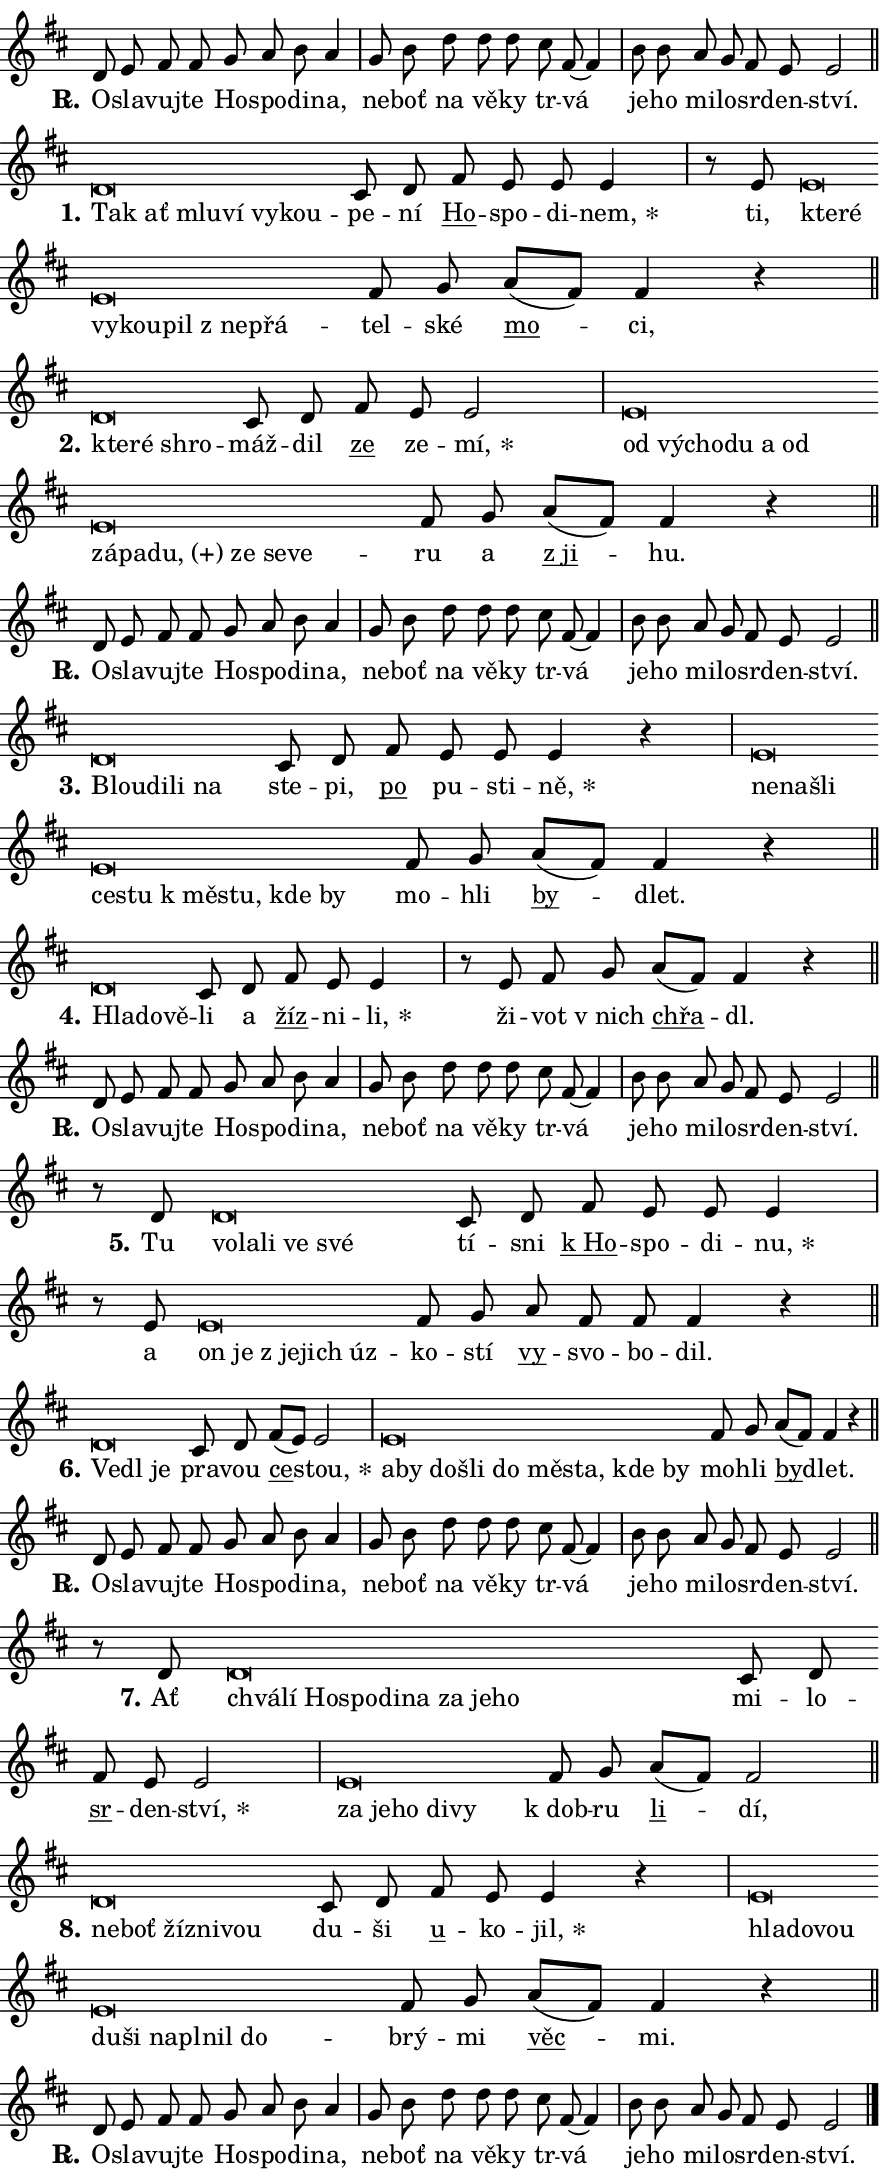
\version "2.24.0"
\header { tagline = "" }
\paper {
  indent = 0\cm
  top-margin = 0\cm
  right-margin = 0.13\cm % to fit lyric hyphens
  bottom-margin = 0\cm
  left-margin = 0\cm
  paper-width = 15\cm
  page-breaking = #ly:one-page-breaking
  system-system-spacing.basic-distance = #11
  score-system-spacing.basic-distance = #11
  ragged-last = ##f
}


%% Author: Thomas Morley
%% https://lists.gnu.org/archive/html/lilypond-user/2020-05/msg00002.html
#(define (line-position grob)
"Returns position of @var[grob} in current system:
   @code{'start}, if at first time-step
   @code{'end}, if at last time-step
   @code{'middle} otherwise
"
  (let* ((col (ly:item-get-column grob))
         (ln (ly:grob-object col 'left-neighbor))
         (rn (ly:grob-object col 'right-neighbor))
         (col-to-check-left (if (ly:grob? ln) ln col))
         (col-to-check-right (if (ly:grob? rn) rn col))
         (break-dir-left
           (and
             (ly:grob-property col-to-check-left 'non-musical #f)
             (ly:item-break-dir col-to-check-left)))
         (break-dir-right
           (and
             (ly:grob-property col-to-check-right 'non-musical #f)
             (ly:item-break-dir col-to-check-right))))
        (cond ((eqv? 1 break-dir-left) 'start)
              ((eqv? -1 break-dir-right) 'end)
              (else 'middle))))

#(define (tranparent-at-line-position vctor)
  (lambda (grob)
  "Relying on @code{line-position} select the relevant enry from @var{vctor}.
Used to determine transparency,"
    (case (line-position grob)
      ((end) (not (vector-ref vctor 0)))
      ((middle) (not (vector-ref vctor 1)))
      ((start) (not (vector-ref vctor 2))))))

noteHeadBreakVisibility =
#(define-music-function (break-visibility)(vector?)
"Makes @code{NoteHead}s transparent relying on @var{break-visibility}"
#{
  \override NoteHead.transparent =
    #(tranparent-at-line-position break-visibility)
#})

#(define delete-ledgers-for-transparent-note-heads
  (lambda (grob)
    "Reads whether a @code{NoteHead} is transparent.
If so this @code{NoteHead} is removed from @code{'note-heads} from
@var{grob}, which is supposed to be @code{LedgerLineSpanner}.
As a result ledgers are not printed for this @code{NoteHead}"
    (let* ((nhds-array (ly:grob-object grob 'note-heads))
           (nhds-list
             (if (ly:grob-array? nhds-array)
                 (ly:grob-array->list nhds-array)
                 '()))
           ;; Relies on the transparent-property being done before
           ;; Staff.LedgerLineSpanner.after-line-breaking is executed.
           ;; This is fragile ...
           (to-keep
             (remove
               (lambda (nhd)
                 (ly:grob-property nhd 'transparent #f))
               nhds-list)))
      ;; TODO find a better method to iterate over grob-arrays, similiar
      ;; to filter/remove etc for lists
      ;; For now rebuilt from scratch
      (set! (ly:grob-object grob 'note-heads)  '())
      (for-each
        (lambda (nhd)
          (ly:pointer-group-interface::add-grob grob 'note-heads nhd))
        to-keep))))

squashNotes = {
  \override NoteHead.X-extent = #'(-0.2 . 0.2)
  \override NoteHead.Y-extent = #'(-0.75 . 0)
  \override NoteHead.stencil =
    #(lambda (grob)
       (let ((pos (ly:grob-property grob 'staff-position)))
         (begin
           (if (< pos -7) (display "ERROR: Lower brevis then expected\n") (display ""))
           (if (<= pos -6) ly:text-interface::print ly:note-head::print))))
}
unSquashNotes = {
  \revert NoteHead.X-extent
  \revert NoteHead.Y-extent
  \revert NoteHead.stencil
}

hideNotes = \noteHeadBreakVisibility #begin-of-line-visible
unHideNotes = \noteHeadBreakVisibility #all-visible

% work-around for resetting accidentals
% https://lilypond.org/doc/v2.23/Documentation/notation/displaying-rhythms#unmetered-music
cadenzaMeasure = {
  \cadenzaOff
  \partial 1024 s1024
  \cadenzaOn
}

#(define-markup-command (accent layout props text) (markup?)
  "Underline accented syllable"
  (interpret-markup layout props
    #{\markup \override #'(offset . 4.3) \underline { #text }#}))

responsum = \markup \concat {
  "R" \hspace #-1.05 \path #0.1 #'((moveto 0 0.07) (lineto 0.9 0.8)) \hspace #0.05 "."
}

spaceSize = #0.6828661417322834 % exact space size for TeX Gyre Schola

\layout {
  \context {
    \Staff
    \remove "Time_signature_engraver"
    \override LedgerLineSpanner.after-line-breaking = #delete-ledgers-for-transparent-note-heads
  }
  \context {
    \Lyrics {
      \override LyricSpace.minimum-distance = \spaceSize
      \override LyricText.font-name = #"TeX Gyre Schola"
      \override LyricText.font-size = 1
      \override StanzaNumber.font-name = #"TeX Gyre Schola Bold"
      \override StanzaNumber.font-size = 1
    }
  }
  \context {
    \Score 
    \override NoteHead.text =
      #(lambda (grob) 
        (let ((pos (ly:grob-property grob 'staff-position)))
          #{\markup {
            \combine
              \halign #-0.55 \raise #(if (= pos -6) 0 0.5) \override #'(thickness . 2) \draw-line #'(3.2 . 0)
              \musicglyph "noteheads.sM1"
          }#}))
  }
}

% magnetic-lyrics.ily
%
%   written by
%     Jean Abou Samra <jean@abou-samra.fr>
%     Werner Lemberg <wl@gnu.org>
%
%   adapted by
%     Jiri Hon <jiri.hon@gmail.com>
%
% Version 2022-Apr-15

% https://www.mail-archive.com/lilypond-user@gnu.org/msg149350.html

#(define (Left_hyphen_pointer_engraver context)
   "Collect syllable-hyphen-syllable occurrences in lyrics and store
them in properties.  This engraver only looks to the left.  For
example, if the lyrics input is @code{foo -- bar}, it does the
following.

@itemize @bullet
@item
Set the @code{text} property of the @code{LyricHyphen} grob between
@q{foo} and @q{bar} to @code{foo}.

@item
Set the @code{left-hyphen} property of the @code{LyricText} grob with
text @q{foo} to the @code{LyricHyphen} grob between @q{foo} and
@q{bar}.
@end itemize

Use this auxiliary engraver in combination with the
@code{lyric-@/text::@/apply-@/magnetic-@/offset!} hook."
   (let ((hyphen #f)
         (text #f))
     (make-engraver
      (acknowledgers
       ((lyric-syllable-interface engraver grob source-engraver)
        (set! text grob)))
      (end-acknowledgers
       ((lyric-hyphen-interface engraver grob source-engraver)
        ;(when (not (grob::has-interface grob 'lyric-space-interface))
          (set! hyphen grob)));)
      ((stop-translation-timestep engraver)
       (when (and text hyphen)
         (ly:grob-set-object! text 'left-hyphen hyphen))
       (set! text #f)
       (set! hyphen #f)))))

#(define (lyric-text::apply-magnetic-offset! grob)
   "If the space between two syllables is less than the value in
property @code{LyricText@/.details@/.squash-threshold}, move the right
syllable to the left so that it gets concatenated with the left
syllable.

Use this function as a hook for
@code{LyricText@/.after-@/line-@/breaking} if the
@code{Left_@/hyphen_@/pointer_@/engraver} is active."
   (let ((hyphen (ly:grob-object grob 'left-hyphen #f)))
     (when hyphen
       (let ((left-text (ly:spanner-bound hyphen LEFT)))
         (when (grob::has-interface left-text 'lyric-syllable-interface)
           (let* ((common (ly:grob-common-refpoint grob left-text X))
                  (this-x-ext (ly:grob-extent grob common X))
                  (left-x-ext
                   (begin
                     ;; Trigger magnetism for left-text.
                     (ly:grob-property left-text 'after-line-breaking)
                     (ly:grob-extent left-text common X)))
                  ;; `delta` is the gap width between two syllables.
                  (delta (- (interval-start this-x-ext)
                            (interval-end left-x-ext)))
                  (details (ly:grob-property grob 'details))
                  (threshold (assoc-get 'squash-threshold details 0.2)))
             (when (< delta threshold)
               (let* (;; We have to manipulate the input text so that
                      ;; ligatures crossing syllable boundaries are not
                      ;; disabled.  For languages based on the Latin
                      ;; script this is essentially a beautification.
                      ;; However, for non-Western scripts it can be a
                      ;; necessity.
                      (lt (ly:grob-property left-text 'text))
                      (rt (ly:grob-property grob 'text))
                      (is-space (grob::has-interface hyphen 'lyric-space-interface))
                      (space (if is-space " " ""))
                      (extra-delta (if is-space spaceSize 0))
                      ;; Append new syllable.
                      (ltrt-space (if (and (string? lt) (string? rt))
                                (string-append lt space rt)
                                (make-concat-markup (list lt space rt))))
                      ;; Right-align `ltrt` to the right side.
                      (ltrt-space-markup (grob-interpret-markup
                               grob
                               (make-translate-markup
                                (cons (interval-length this-x-ext) 0)
                                (make-right-align-markup ltrt-space)))))
                 (begin
                   ;; Don't print `left-text`.
                   (ly:grob-set-property! left-text 'stencil #f)
                   ;; Set text and stencil (which holds all collected
                   ;; syllables so far) and shift it to the left.
                   (ly:grob-set-property! grob 'text ltrt-space)
                   (ly:grob-set-property! grob 'stencil ltrt-space-markup)
                   (ly:grob-translate-axis! grob (- (- delta extra-delta)) X))))))))))


#(define (lyric-hyphen::displace-bounds-first grob)
   ;; Make very sure this callback isn't triggered too early.
   (let ((left (ly:spanner-bound grob LEFT))
         (right (ly:spanner-bound grob RIGHT)))
     (ly:grob-property left 'after-line-breaking)
     (ly:grob-property right 'after-line-breaking)
     (ly:lyric-hyphen::print grob)))

squashThreshold = #0.4

\layout {
  \context {
    \Lyrics
    \consists #Left_hyphen_pointer_engraver
    \override LyricText.after-line-breaking =
      #lyric-text::apply-magnetic-offset!
    \override LyricHyphen.stencil = #lyric-hyphen::displace-bounds-first
    \override LyricText.details.squash-threshold = \squashThreshold
    \override LyricHyphen.minimum-distance = 0
    \override LyricHyphen.minimum-length = \squashThreshold
  }
}

squashText = \override LyricText.details.squash-threshold = 9999
unSquashText = \override LyricText.details.squash-threshold = \squashThreshold

leftText = \override LyricText.self-alignment-X = #LEFT
unLeftText = \revert LyricText.self-alignment-X

starOffset = #(lambda (grob) 
                (let ((x_offset (ly:self-alignment-interface::aligned-on-x-parent grob)))
                  (if (= x_offset 0) 0 (+ x_offset 1.2))))

star = #(define-music-function (syllable)(string?)
"Append star separator at the end of a syllable"
#{
  \once \override LyricText.X-offset = #starOffset
  \lyricmode { \markup {
    #syllable
    \override #'((font-name . "TeX Gyre Schola Bold")) \hspace #0.2 \lower #0.65 \larger "*"
  } }
#})

starAccent = #(define-music-function (syllable)(string?)
"Append star separator at the end of a syllable and make accent"
#{
  \once \override LyricText.X-offset = #starOffset
  \lyricmode { \markup {
    \accent #syllable
    \override #'((font-name . "TeX Gyre Schola Bold")) \hspace #0.2 \lower #0.65 \larger "*"
  } }
#})

breath = #(define-music-function (syllable)(string?)
"Append breathing indicator at the end of a syllable"
#{
  \lyricmode { \markup { #syllable "+" } }
#})

optionalBreath = #(define-music-function (syllable)(string?)
"Append optional breathing indicator at the end of a syllable"
#{
  \lyricmode { \markup { #syllable "(+)" } }
#})


\score {
    <<
        \new Voice = "melody" { \cadenzaOn \key d \major \relative { d'8 e fis fis g a b a4 \cadenzaMeasure \bar "|" g8 b d d d \bar "" cis fis,~ fis4 \cadenzaMeasure \bar "|" b8 b a g fis e e2 \cadenzaMeasure \bar "||" \break } }
        \new Lyrics \lyricsto "melody" { \lyricmode { \set stanza = \responsum
O -- sla -- vuj -- te Ho -- spo -- di -- na, ne -- boť na vě -- ky tr -- vá je -- ho mi -- lo -- sr -- den -- ství. } }
    >>
    \layout {}
}

\score {
    <<
        \new Voice = "melody" { \cadenzaOn \key d \major \relative { \squashNotes d'\breve*1/16 \hideNotes \breve*1/16 \bar "" \breve*1/16 \bar "" \breve*1/16 \bar "" \breve*1/16 \breve*1/16 \bar "" \unHideNotes \unSquashNotes cis8 d \bar "" fis e e e4 \cadenzaMeasure \bar "|" r8 e8 \squashNotes e\breve*1/16 \hideNotes \breve*1/16 \bar "" \breve*1/16 \bar "" \breve*1/16 \bar "" \breve*1/16 \bar "" \breve*1/16 \breve*1/16 \bar "" \unHideNotes \unSquashNotes fis8 g \bar "" a[( fis)] fis4 r \cadenzaMeasure \bar "||" \break } }
        \new Lyrics \lyricsto "melody" { \lyricmode { \set stanza = "1."
\leftText Tak \squashText ať mlu -- ví vy -- kou -- \unLeftText \unSquashText pe -- ní \markup \accent Ho -- spo -- di -- \star nem, ti, \leftText kte -- \squashText ré vy -- kou -- pil "z ne" -- přá -- \unLeftText \unSquashText tel -- ské \markup \accent mo -- ci, } }
    >>
    \layout {}
}

\score {
    <<
        \new Voice = "melody" { \cadenzaOn \key d \major \relative { \squashNotes d'\breve*1/16 \hideNotes \breve*1/16 \breve*1/16 \bar "" \unHideNotes \unSquashNotes cis8 d \bar "" fis e e2 \cadenzaMeasure \bar "|" \squashNotes e\breve*1/16 \hideNotes \breve*1/16 \bar "" \breve*1/16 \bar "" \breve*1/16 \bar "" \breve*1/16 \bar "" \breve*1/16 \bar "" \breve*1/16 \bar "" \breve*1/16 \bar "" \breve*1/16 \bar "" \breve*1/16 \bar "" \breve*1/16 \breve*1/16 \bar "" \unHideNotes \unSquashNotes fis8 g \bar "" a[( fis)] fis4 r \cadenzaMeasure \bar "||" \break } }
        \new Lyrics \lyricsto "melody" { \lyricmode { \set stanza = "2."
\leftText kte -- \squashText ré shro -- \unLeftText \unSquashText máž -- dil \markup \accent ze ze -- \star mí, \leftText od \squashText vý -- cho -- du a od zá -- pa -- \optionalBreath du, ze se -- ve -- \unLeftText \unSquashText ru a \markup \accent "z ji" -- hu. } }
    >>
    \layout {}
}

\score {
    <<
        \new Voice = "melody" { \cadenzaOn \key d \major \relative { d'8 e fis fis g a b a4 \cadenzaMeasure \bar "|" g8 b d d d \bar "" cis fis,~ fis4 \cadenzaMeasure \bar "|" b8 b a g fis e e2 \cadenzaMeasure \bar "||" \break } }
        \new Lyrics \lyricsto "melody" { \lyricmode { \set stanza = \responsum
O -- sla -- vuj -- te Ho -- spo -- di -- na, ne -- boť na vě -- ky tr -- vá je -- ho mi -- lo -- sr -- den -- ství. } }
    >>
    \layout {}
}

\score {
    <<
        \new Voice = "melody" { \cadenzaOn \key d \major \relative { \squashNotes d'\breve*1/16 \hideNotes \breve*1/16 \bar "" \breve*1/16 \breve*1/16 \bar "" \unHideNotes \unSquashNotes cis8 d \bar "" fis e e e4 r \cadenzaMeasure \bar "|" \squashNotes e\breve*1/16 \hideNotes \breve*1/16 \bar "" \breve*1/16 \bar "" \breve*1/16 \bar "" \breve*1/16 \bar "" \breve*1/16 \bar "" \breve*1/16 \bar "" \breve*1/16 \breve*1/16 \bar "" \unHideNotes \unSquashNotes fis8 g \bar "" a[( fis)] fis4 r \cadenzaMeasure \bar "||" \break } }
        \new Lyrics \lyricsto "melody" { \lyricmode { \set stanza = "3."
\leftText Blou -- \squashText di -- li na \unLeftText \unSquashText ste -- pi, \markup \accent po pu -- sti -- \star ně, \leftText ne -- \squashText na -- šli ce -- stu "k mě" -- stu, kde by \unLeftText \unSquashText mo -- hli \markup \accent by -- dlet. } }
    >>
    \layout {}
}

\score {
    <<
        \new Voice = "melody" { \cadenzaOn \key d \major \relative { \squashNotes d'\breve*1/16 \hideNotes \breve*1/16 \breve*1/16 \bar "" \unHideNotes \unSquashNotes cis8 d \bar "" fis e e4 \cadenzaMeasure \bar "|" r8 e fis8 g \bar "" a[( fis)] fis4 r \cadenzaMeasure \bar "||" \break } }
        \new Lyrics \lyricsto "melody" { \lyricmode { \set stanza = "4."
\leftText Hla -- \squashText do -- vě -- \unLeftText \unSquashText li a \markup \accent žíz -- ni -- \star li, ži -- vot "v nich" \markup \accent chřa -- dl. } }
    >>
    \layout {}
}

\score {
    <<
        \new Voice = "melody" { \cadenzaOn \key d \major \relative { d'8 e fis fis g a b a4 \cadenzaMeasure \bar "|" g8 b d d d \bar "" cis fis,~ fis4 \cadenzaMeasure \bar "|" b8 b a g fis e e2 \cadenzaMeasure \bar "||" \break } }
        \new Lyrics \lyricsto "melody" { \lyricmode { \set stanza = \responsum
O -- sla -- vuj -- te Ho -- spo -- di -- na, ne -- boť na vě -- ky tr -- vá je -- ho mi -- lo -- sr -- den -- ství. } }
    >>
    \layout {}
}

\score {
    <<
        \new Voice = "melody" { \cadenzaOn \key d \major \relative { r8 d'8 \squashNotes d\breve*1/16 \hideNotes \breve*1/16 \bar "" \breve*1/16 \bar "" \breve*1/16 \breve*1/16 \bar "" \unHideNotes \unSquashNotes cis8 d \bar "" fis e e e4 \cadenzaMeasure \bar "|" r8 e8 \squashNotes e\breve*1/16 \hideNotes \breve*1/16 \bar "" \breve*1/16 \bar "" \breve*1/16 \breve*1/16 \bar "" \unHideNotes \unSquashNotes fis8 g \bar "" a fis fis fis4 r \cadenzaMeasure \bar "||" \break } }
        \new Lyrics \lyricsto "melody" { \lyricmode { \set stanza = "5."
Tu \leftText vo -- \squashText la -- li ve své \unLeftText \unSquashText tí -- sni \markup \accent "k Ho" -- spo -- di -- \star nu, a \leftText on \squashText je "z je" -- jich úz -- \unLeftText \unSquashText ko -- stí \markup \accent vy -- svo -- bo -- dil. } }
    >>
    \layout {}
}

\score {
    <<
        \new Voice = "melody" { \cadenzaOn \key d \major \relative { \squashNotes d'\breve*1/16 \hideNotes \breve*1/16 \breve*1/16 \bar "" \unHideNotes \unSquashNotes cis8 d \bar "" fis[( e)] e2 \cadenzaMeasure \bar "|" \squashNotes e\breve*1/16 \hideNotes \breve*1/16 \bar "" \breve*1/16 \bar "" \breve*1/16 \bar "" \breve*1/16 \bar "" \breve*1/16 \bar "" \breve*1/16 \bar "" \breve*1/16 \breve*1/16 \bar "" \unHideNotes \unSquashNotes fis8 g \bar "" a[( fis)] fis4 r \cadenzaMeasure \bar "||" \break } }
        \new Lyrics \lyricsto "melody" { \lyricmode { \set stanza = "6."
\leftText Ve -- \squashText dl je \unLeftText \unSquashText pra -- vou \markup \accent ce -- \star stou, \leftText a -- \squashText by do -- šli do mě -- sta, kde by \unLeftText \unSquashText mo -- hli \markup \accent by -- dlet. } }
    >>
    \layout {}
}

\score {
    <<
        \new Voice = "melody" { \cadenzaOn \key d \major \relative { d'8 e fis fis g a b a4 \cadenzaMeasure \bar "|" g8 b d d d \bar "" cis fis,~ fis4 \cadenzaMeasure \bar "|" b8 b a g fis e e2 \cadenzaMeasure \bar "||" \break } }
        \new Lyrics \lyricsto "melody" { \lyricmode { \set stanza = \responsum
O -- sla -- vuj -- te Ho -- spo -- di -- na, ne -- boť na vě -- ky tr -- vá je -- ho mi -- lo -- sr -- den -- ství. } }
    >>
    \layout {}
}

\score {
    <<
        \new Voice = "melody" { \cadenzaOn \key d \major \relative { r8 d'8 \squashNotes d\breve*1/16 \hideNotes \breve*1/16 \bar "" \breve*1/16 \bar "" \breve*1/16 \bar "" \breve*1/16 \bar "" \breve*1/16 \bar "" \breve*1/16 \bar "" \breve*1/16 \breve*1/16 \bar "" \unHideNotes \unSquashNotes cis8 d \bar "" fis e e2 \cadenzaMeasure \bar "|" \squashNotes e\breve*1/16 \hideNotes \breve*1/16 \bar "" \breve*1/16 \bar "" \breve*1/16 \breve*1/16 \bar "" \unHideNotes \unSquashNotes fis8 g \bar "" a[( fis)] fis2 \cadenzaMeasure \bar "||" \break } }
        \new Lyrics \lyricsto "melody" { \lyricmode { \set stanza = "7."
Ať \leftText chvá -- \squashText lí Ho -- spo -- di -- na za je -- ho \unLeftText \unSquashText mi -- lo -- \markup \accent sr -- den -- \star ství, \leftText za \squashText je -- ho di -- vy \unLeftText \unSquashText "k dob" -- ru \markup \accent li -- dí, } }
    >>
    \layout {}
}

\score {
    <<
        \new Voice = "melody" { \cadenzaOn \key d \major \relative { \squashNotes d'\breve*1/16 \hideNotes \breve*1/16 \bar "" \breve*1/16 \bar "" \breve*1/16 \breve*1/16 \bar "" \unHideNotes \unSquashNotes cis8 d \bar "" fis e e4 r \cadenzaMeasure \bar "|" \squashNotes e\breve*1/16 \hideNotes \breve*1/16 \bar "" \breve*1/16 \bar "" \breve*1/16 \bar "" \breve*1/16 \bar "" \breve*1/16 \bar "" \breve*1/16 \bar "" \breve*1/16 \breve*1/16 \bar "" \unHideNotes \unSquashNotes fis8 g \bar "" a[( fis)] fis4 r \cadenzaMeasure \bar "||" \break } }
        \new Lyrics \lyricsto "melody" { \lyricmode { \set stanza = "8."
\leftText ne -- \squashText boť žíz -- ni -- vou \unLeftText \unSquashText du -- ši \markup \accent u -- ko -- \star jil, \leftText hla -- \squashText do -- vou du -- ši na -- pl -- nil do -- \unLeftText \unSquashText brý -- mi \markup \accent věc -- mi. } }
    >>
    \layout {}
}

\score {
    <<
        \new Voice = "melody" { \cadenzaOn \key d \major \relative { d'8 e fis fis g a b a4 \cadenzaMeasure \bar "|" g8 b d d d \bar "" cis fis,~ fis4 \cadenzaMeasure \bar "|" b8 b a g fis e e2 \cadenzaMeasure \bar "||" \break } \bar "|." }
        \new Lyrics \lyricsto "melody" { \lyricmode { \set stanza = \responsum
O -- sla -- vuj -- te Ho -- spo -- di -- na, ne -- boť na vě -- ky tr -- vá je -- ho mi -- lo -- sr -- den -- ství. } }
    >>
    \layout {}
}
